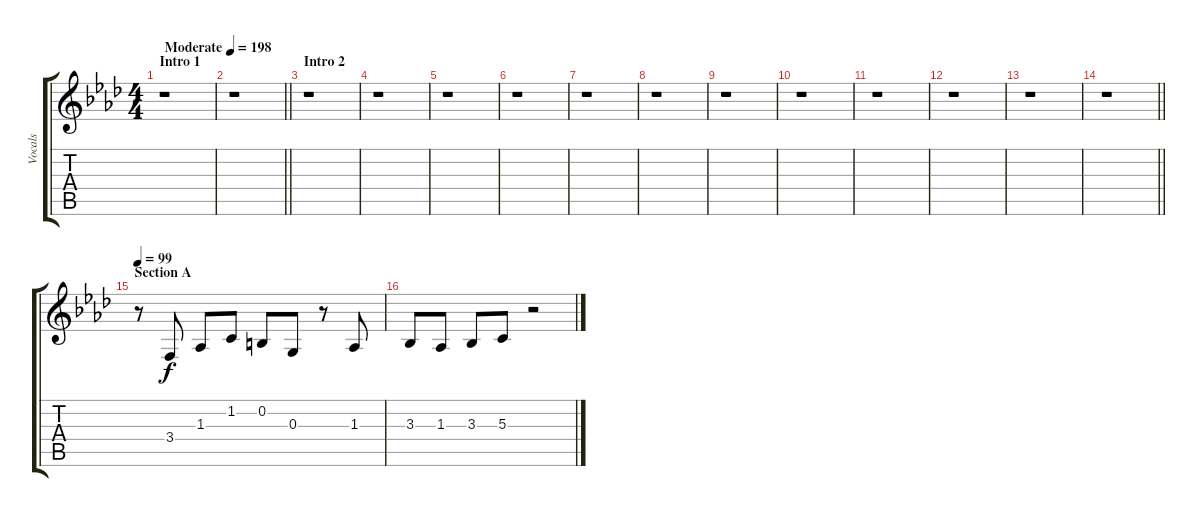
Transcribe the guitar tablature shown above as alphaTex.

\track ("Vocals" "Vocals") {instrument altosax}
\staff {score tabs}
\tuning (E4 B3 G3 D3 A2 E2) {hide}
\ts (4 4)
\section ("" "Intro 1")
\tempo (198 "Moderate")
\clef g2
\ks ab
r.1{dy f instrument altosax} |
\barLineRight lightlight
r.1 |
\section ("" "Intro 2")
r.1 |
r.1 |
r.1 |
r.1 |
r.1 |
r.1 |
r.1 |
r.1 |
r.1 |
r.1 |
r.1 |
\barLineRight lightlight
r.1 |
\section ("" "Section A")
\tempo 99
r.8 3.4.8 1.3.8 1.2.8 0.2.8 0.3.8 r.8 1.3.8 |
3.3.8 1.3.8 3.3.8 5.3.8 r.2
